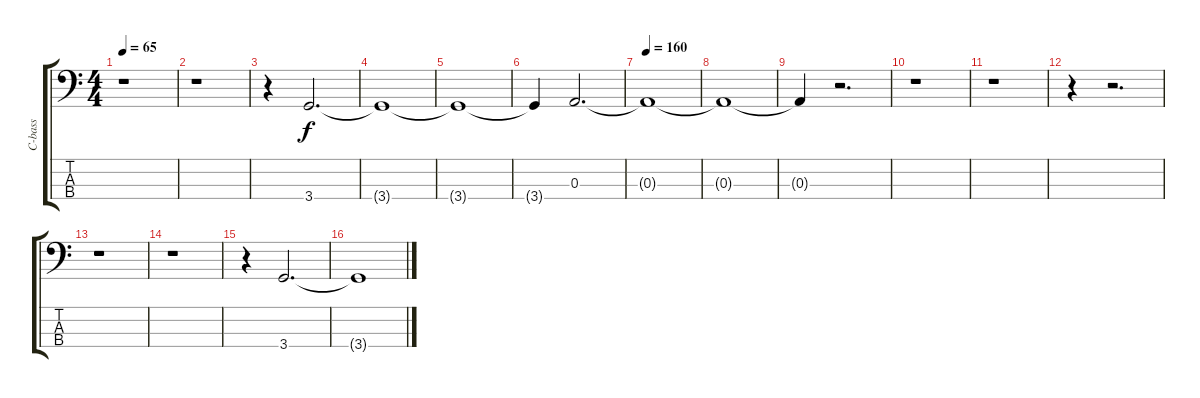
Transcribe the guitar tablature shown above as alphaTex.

\track ("C-bass" "C-bass") {instrument fretlessbass}
\staff {score tabs}
\tuning (G2 D2 A1 E1) {hide}
\ts (4 4)
\tempo 65
\clef f4
\ks c
r.1{dy f} |
r.1 |
r.4 3.4.2{d} |
3.4{t}.1 |
3.4{t}.1 |
3.4{t}.4 0.3.2{d} |
\tempo 160
0.3{t}.1 |
0.3{t}.1 |
0.3{t}.4 r.2{d} |
r.1 |
r.1 |
r.4 r.2{d} |
r.1 |
r.1 |
r.4 3.4.2{d} |
3.4{t}.1
